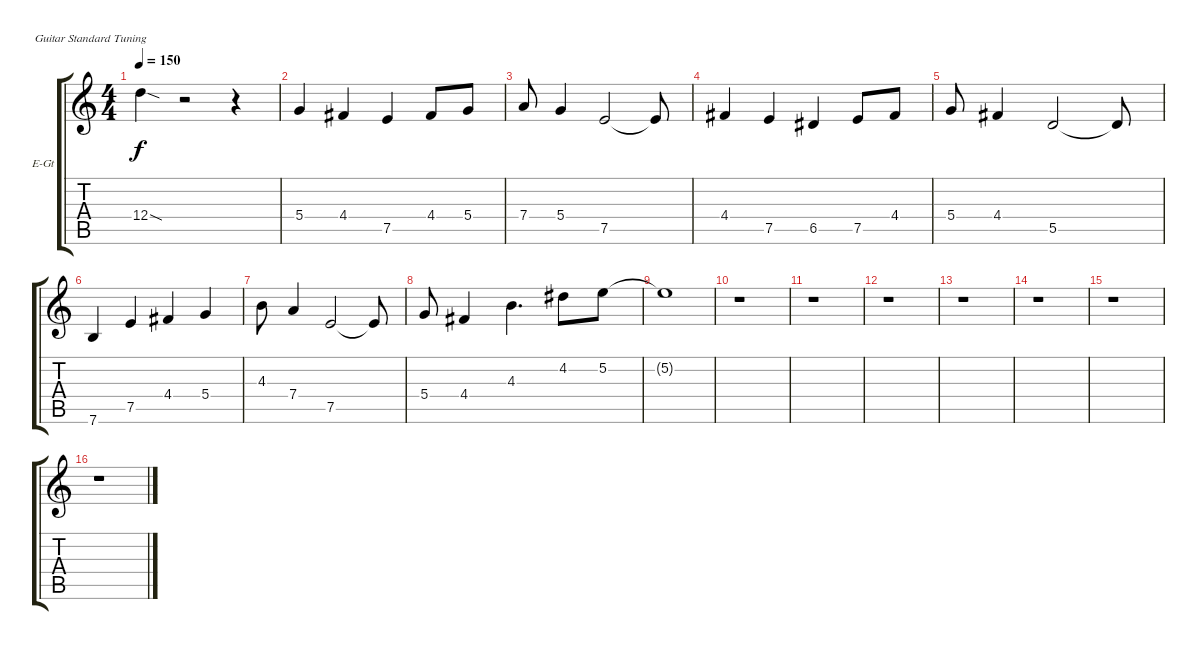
\bracketExtendMode groupsimilarinstruments
\firstSystemTrackNameOrientation horizontal
\otherSystemsTrackNameOrientation horizontal
\track ("Guitar Electric" "E-Gt") {instrument electricguitarclean}
\staff {score tabs}
\tuning (E4 B3 G3 D3 A2 E2)
\ts (4 4)
\tempo 150
\clef g2
\ks c
12.4{sod}.4{dy f} r.2 r.4 |
5.4.4 4.4.4 7.5.4 4.4.8 5.4.8 |
7.4.8 5.4.4 7.5.2 7.5{t}.8 |
4.4.4 7.5.4 6.5.4 7.5.8 4.4.8 |
5.4.8 4.4.4 5.5.2 5.5{t}.8 |
7.6.4 7.5.4 4.4.4 5.4.4 |
4.3.8 7.4.4 7.5.2 7.5{t}.8 |
5.4.8 4.4.4 4.3.4{d} 4.2.8 5.2.8 |
5.2{t}.1 |
r.1 |
r.1 |
r.1 |
r.1 |
r.1 |
r.1 |
r.1
